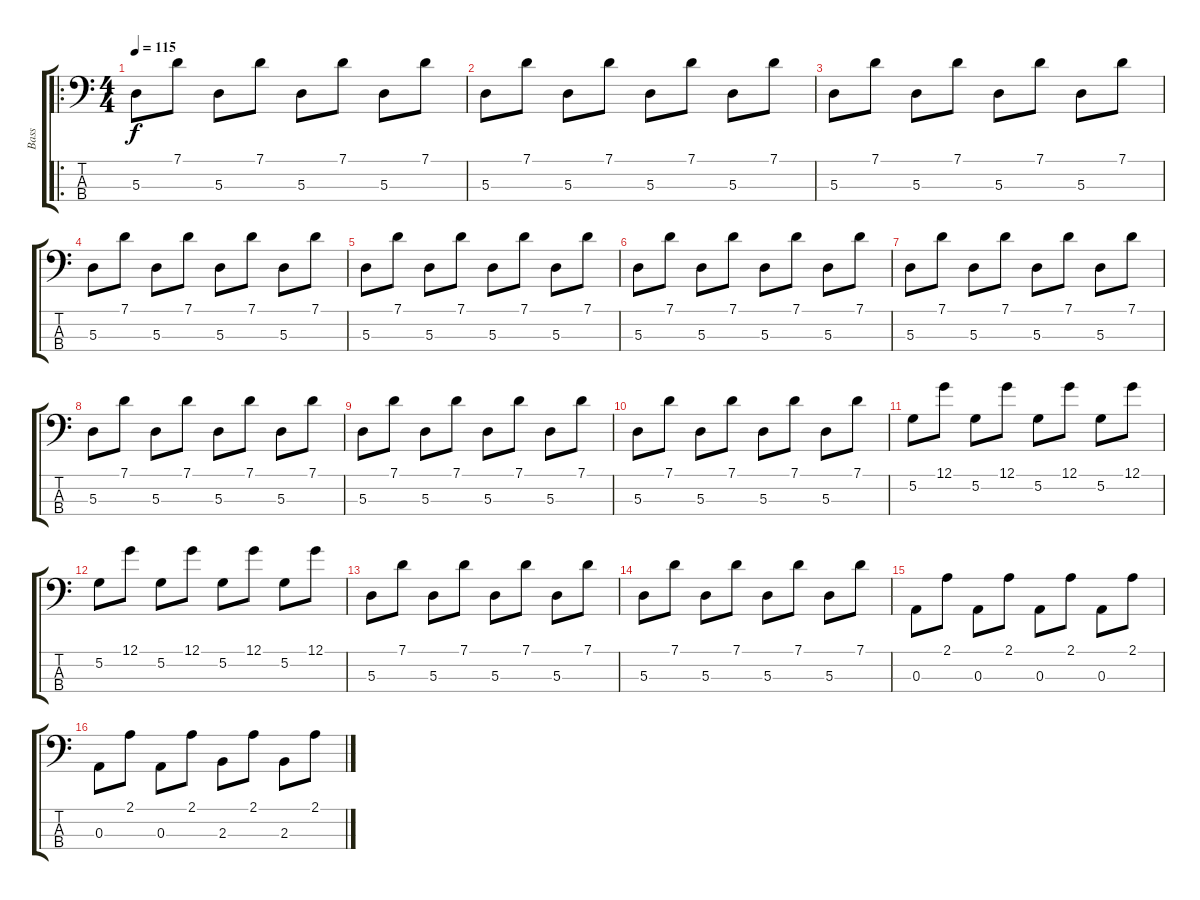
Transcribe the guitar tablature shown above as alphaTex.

\track ("Bass" "Bass") {instrument electricbassfinger}
\staff {score tabs}
\tuning (G2 D2 A1 E1) {hide}
\ro
\ts (4 4)
\tempo 115
\clef f4
\ks c
5.3.8{dy f instrument electricbassfinger} 7.1.8 5.3.8 7.1.8 5.3.8 7.1.8 5.3.8 7.1.8 |
5.3.8 7.1.8 5.3.8 7.1.8 5.3.8 7.1.8 5.3.8 7.1.8 |
5.3.8 7.1.8 5.3.8 7.1.8 5.3.8 7.1.8 5.3.8 7.1.8 |
5.3.8 7.1.8 5.3.8 7.1.8 5.3.8 7.1.8 5.3.8 7.1.8 |
5.3.8 7.1.8 5.3.8 7.1.8 5.3.8 7.1.8 5.3.8 7.1.8 |
5.3.8 7.1.8 5.3.8 7.1.8 5.3.8 7.1.8 5.3.8 7.1.8 |
5.3.8 7.1.8 5.3.8 7.1.8 5.3.8 7.1.8 5.3.8 7.1.8 |
5.3.8 7.1.8 5.3.8 7.1.8 5.3.8 7.1.8 5.3.8 7.1.8 |
5.3.8 7.1.8 5.3.8 7.1.8 5.3.8 7.1.8 5.3.8 7.1.8 |
5.3.8 7.1.8 5.3.8 7.1.8 5.3.8 7.1.8 5.3.8 7.1.8 |
5.2.8 12.1.8 5.2.8 12.1.8 5.2.8 12.1.8 5.2.8 12.1.8 |
5.2.8 12.1.8 5.2.8 12.1.8 5.2.8 12.1.8 5.2.8 12.1.8 |
5.3.8 7.1.8 5.3.8 7.1.8 5.3.8 7.1.8 5.3.8 7.1.8 |
5.3.8 7.1.8 5.3.8 7.1.8 5.3.8 7.1.8 5.3.8 7.1.8 |
0.3.8 2.1.8 0.3.8 2.1.8 0.3.8 2.1.8 0.3.8 2.1.8 |
0.3.8 2.1.8 0.3.8 2.1.8 2.3.8 2.1.8 2.3.8 2.1.8
